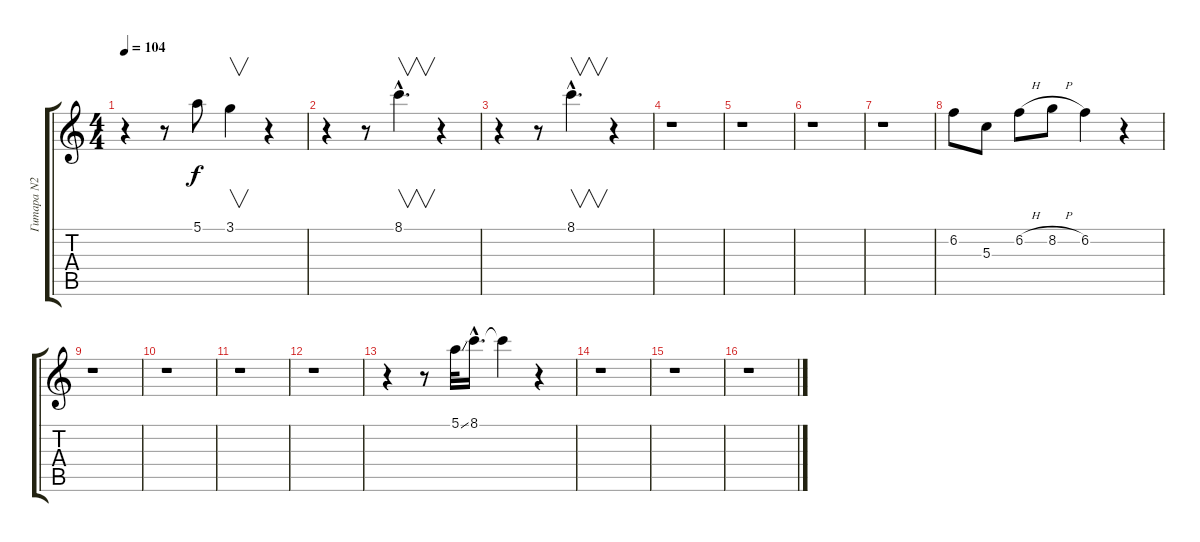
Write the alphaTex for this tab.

\track ("Гитара N2" "Гитара N2") {instrument acousticguitarsteel}
\staff {score tabs}
\tuning (E4 B3 G3 D3 A2 E2) {hide}
\ts (4 4)
\tempo 104
\clef g2
\ks c
r.4{dy f} r.8 5.1.8 3.1.4{v} r.4 |
r.4 r.8 8.1{hac}.4{v d} r.4 |
r.4 r.8 8.1{hac}.4{v d} r.4 |
r.1 |
r.1 |
r.1 |
r.1 |
6.2.8 5.3.8 6.2{h}.8 8.2{h}.8 6.2.4 r.4 |
r.1 |
r.1 |
r.1 |
r.1 |
r.4 r.8 5.1{ss}.32 8.1{hac}.16{d} 8.1{t}.4 r.4 |
r.1 |
r.1 |
r.1
